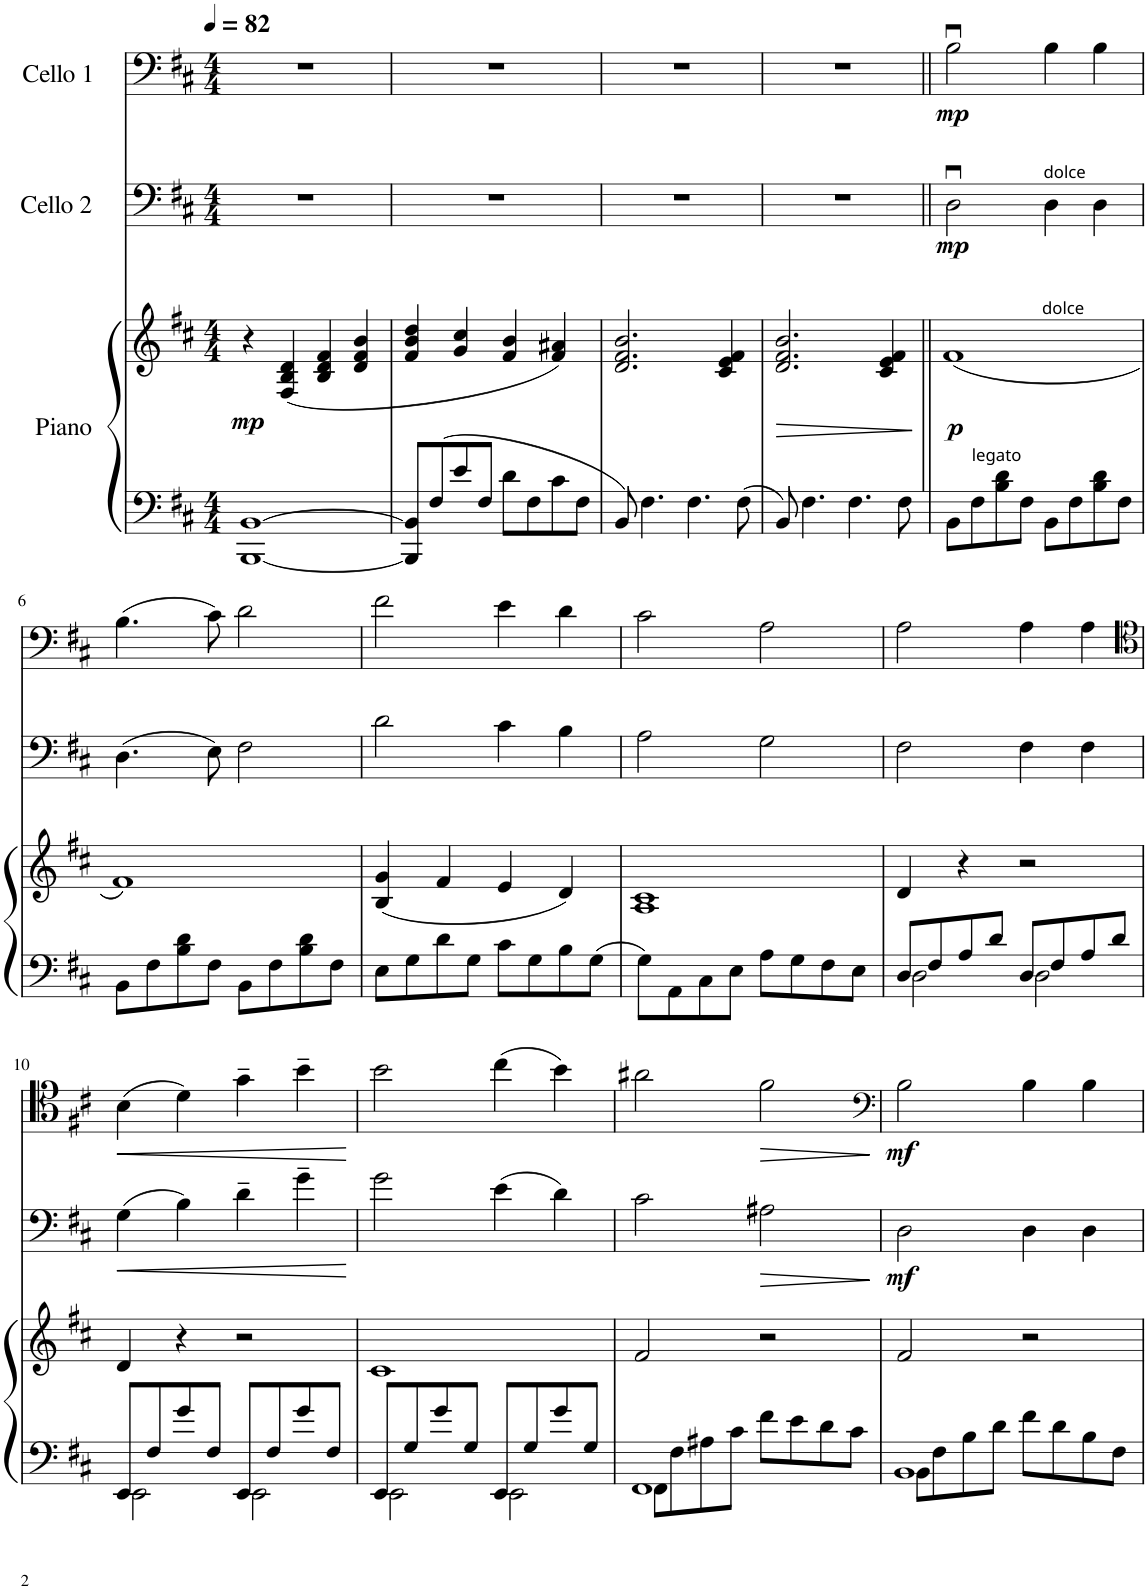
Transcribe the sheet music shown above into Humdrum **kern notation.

**kern	**kern	**dynam	**kern	**dynam	**kern	**dynam
*part3	*part3	*part3	*part2	*part2	*part1	*part1
*staff4	*staff3	*staff3/4	*staff2	*staff2	*staff1	*staff1
*I"Piano	*	*	*I"Cello 2	*	*I"Cello 1	*
*I'Pno	*	*	*	*	*	*
*clefF4	*clefG2	*	*clefF4	*	*clefF4	*
*k[f#c#]	*k[f#c#]	*	*k[f#c#]	*	*k[f#c#]	*
*M4/4	*M4/4	*	*M4/4	*	*M4/4	*
*MM82	*MM82	*	*MM82	*	*MM82	*
=1	=1	=1	=1	=1	=1	=1
!	!	!LO:DY:b	!	!	!	!
[1BBB [1BB	4r	mp	1r	.	1r	.
.	(4F#/ 4B/ 4d/	.	.	.	.	.
.	4B/ 4d/ 4f#/	.	.	.	.	.
.	4d/ 4f#/ 4b/	.	.	.	.	.
=2	=2	=2	=2	=2	=2	=2
8BBB/] 8BB/]L	4f#/ 4b/ 4dd/	.	1r	.	1r	.
8F#/	.	.	.	.	.	.
8e/	4g/ 4cc#/	.	.	.	.	.
8F#/J	.	.	.	.	.	.
8d\L	4f#/ 4b/	.	.	.	.	.
8F#\	.	.	.	.	.	.
8c#\	4f#/ 4a#X/)	.	.	.	.	.
8F#\J	.	.	.	.	.	.
=3	=3	=3	=3	=3	=3	=3
8BB/	2.d/ 2.f#/ 2.b/	.	1r	.	1r	.
4.F#\	.	.	.	.	.	.
4.F#\	.	.	.	.	.	.
.	4c#/ 4e/ 4f#/	.	.	.	.	.
8F#\	.	.	.	.	.	.
=4	=4	=4	=4	=4	=4	=4
!	!	!LO:HP:b	!	!	!	!
8BB/	2.d/ 2.f#/ 2.b/	>	1r	.	1r	.
4.F#\	.	.	.	.	.	.
4.F#\	.	.	.	.	.	.
.	4c#/ 4e/ 4f#/	.	.	.	.	.
8F#\	.	.	.	.	.	.
.	.	]	.	.	.	.
=5||	=5||	=5||	=5||	=5||	=5||	=5||
!	!	!LO:DY:b	!	!LO:DY:b	!	!LO:DY:b
8BB\L	(1f#	p	2Du\	mp	2Bu\	mp
8F#\	.	.	.	.	.	.
8B\ 8d\	.	.	.	.	.	.
8F#\J	.	.	.	.	.	.
8BB\L	.	.	4D\	.	4B\	.
8F#\	.	.	.	.	.	.
8B\ 8d\	.	.	4D\	.	4B\	.
8F#\J	.	.	.	.	.	.
!!LO:LB:g=z
=6	=6	=6	=6	=6	=6	=6
8BB\L	1f#)	.	(4.D\	.	(4.B\	.
8F#\	.	.	.	.	.	.
8B\ 8d\	.	.	.	.	.	.
8F#\J	.	.	8E\)	.	8c#\)	.
8BB\L	.	.	2F#\	.	2d\	.
8F#\	.	.	.	.	.	.
8B\ 8d\	.	.	.	.	.	.
8F#\J	.	.	.	.	.	.
=7	=7	=7	=7	=7	=7	=7
8E\L	(4B/ 4g/	.	2d\	.	2f#\	.
8G\	.	.	.	.	.	.
8d\	4f#/	.	.	.	.	.
8G\J	.	.	.	.	.	.
8c#\L	4e/	.	4c#\	.	4e\	.
8G\	.	.	.	.	.	.
8B\	4d/)	.	4B\	.	4d\	.
8G\J	.	.	.	.	.	.
=8	=8	=8	=8	=8	=8	=8
8G\L	1A 1c#	.	2A\	.	2c#\	.
8AA\	.	.	.	.	.	.
8C#\	.	.	.	.	.	.
8E\J	.	.	.	.	.	.
8A\L	.	.	2G\	.	2A\	.
8G\	.	.	.	.	.	.
8F#\	.	.	.	.	.	.
8E\J	.	.	.	.	.	.
=9	=9	=9	=9	=9	=9	=9
*^	*	*	*	*	*	*
8D/L	2D\	4d/	.	2F#\	.	2A\	.
8F#/	.	.	.	.	.	.	.
8A/	.	4r	.	.	.	.	.
8d/J	.	.	.	.	.	.	.
8D/L	2D\	2r	.	4F#\	.	4A\	.
8F#/	.	.	.	.	.	.	.
8A/	.	.	.	4F#\	.	4A\	.
8d/J	.	.	.	.	.	.	.
!!LO:LB:g=z
=10	=10	=10	=10	=10	=10	=10	=10
*	*	*	*	*	*	*clefC4	*
!	!	!	!	!	!LO:HP:b	!	!LO:HP:b
8EE/L	2EE\	4d/	.	(4G\	<	(4B\	<
8F#/	.	.	.	.	.	.	.
8g/	.	4r	.	4B\)	.	4d\)	.
8F#/J	.	.	.	.	.	.	.
8EE/L	2EE\	2r	.	4d~\	.	4g~\	.
8F#/	.	.	.	.	.	.	.
8g/	.	.	.	4g~\	.	4b~\	.
8F#/J	.	.	.	.	.	.	.
*v	*v	*	*	*	*	*	*
.	.	.	.	[	.	[
=11	=11	=11	=11	=11	=11	=11
*^	*	*	*	*	*	*
8EE/L	2EE\	1c#	.	2g\	.	2b\	.
8G/	.	.	.	.	.	.	.
8g/	.	.	.	.	.	.	.
8G/J	.	.	.	.	.	.	.
8EE/L	2EE\	.	.	(4e\	.	(4cc#\	.
8G/	.	.	.	.	.	.	.
8g/	.	.	.	4d\)	.	4b\)	.
8G/J	.	.	.	.	.	.	.
=12	=12	=12	=12	=12	=12	=12	=12
1FF#	8FF#\L	2f#/	.	2c#\	.	2a#X\	.
.	8F#\	.	.	.	.	.	.
.	8A#X\	.	.	.	.	.	.
.	8c#\J	.	.	.	.	.	.
!	!	!	!	!	!LO:HP:b	!	!LO:HP:b
.	8f#\L	2r	.	2A#X\	>	2f#\	>
.	8e\	.	.	.	.	.	.
.	8d\	.	.	.	.	.	.
.	8c#\J	.	.	.	.	.	.
*v	*v	*	*	*	*	*	*
.	.	.	.	]	.	]
=13	=13	=13	=13	=13	=13	=13
*	*	*	*	*	*clefF4	*
*^	*	*	*	*	*	*
!	!	!	!	!	!LO:DY:b	!	!LO:DY:b
1BB	8BB\L	2f#/	.	2D\	mf	2B\	mf
.	8F#\	.	.	.	.	.	.
.	8B\	.	.	.	.	.	.
.	8d\J	.	.	.	.	.	.
.	8f#\L	2r	.	4D\	.	4B\	.
.	8d\	.	.	.	.	.	.
.	8B\	.	.	4D\	.	4B\	.
.	8F#\J	.	.	.	.	.	.
*v	*v	*	*	*	*	*	*
=	=	=	=	=	=	=
*-	*-	*-	*-	*-	*-	*-
